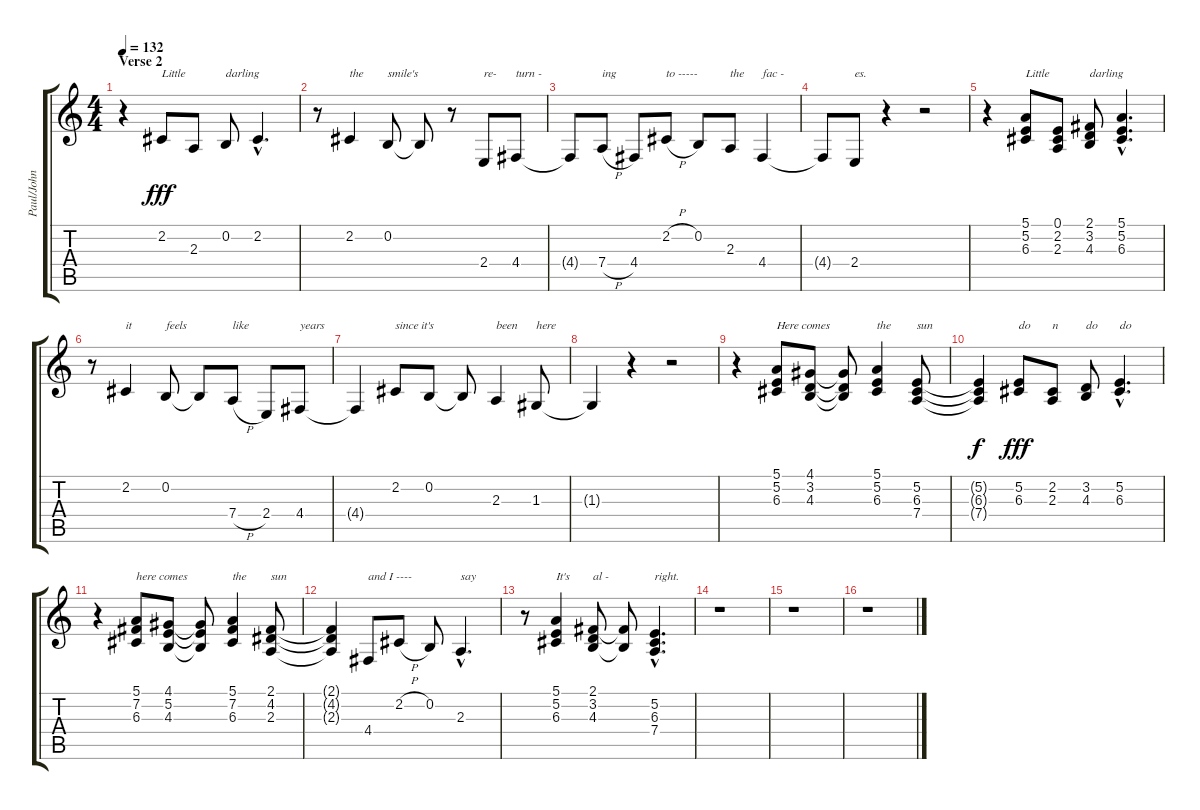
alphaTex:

\track ("Paul/John" "Paul/John") {instrument tenorsax}
\staff {score tabs}
\tuning (E4 B3 G3 D3 A2 E2) {hide}
\ts (4 4)
\section ("" "Verse 2")
\tempo 132
\clef g2
\ks c
r.4{dy fff} 2.2.8{txt "Little"} 2.3.8 0.2.8{txt "darling"} 2.2{hac}.4{d} |
r.8 2.2.4{txt "the"} 0.2.8{txt "smile's"} 0.2{t}.8 r.8{txt " "} 2.4.8{txt "re-"} 4.4.8{txt "turn -"} |
4.4{t}.8 7.4{h}.8{txt "ing"} 4.4.8 2.2{h}.8{txt "to -----"} 0.2.8 2.3.8{txt "the"} 4.4.4{txt "fac -"} |
4.4{t}.8 2.4.8{txt "es."} r.4 r.2 |
r.4 (5.1 5.2 6.3).8{txt "Little"} (0.1 2.2 2.3).8 (2.1 3.2 4.3).8{txt "darling"} (5.1{hac} 5.2{hac} 6.3{hac}).4{d} |
r.8 2.2.4{txt "it"} 0.2.8{txt "feels"} 0.2{t}.8 7.4{h}.8{txt "like"} 2.4.8 4.4.8{txt "years"} |
4.4{t}.4 2.2.8{txt "since it's"} 0.2.8 0.2{t}.8 2.3.4{txt "been"} 1.3.8{txt "here"} |
1.3{t}.4 r.4 r.2 |
r.4 (5.1 5.2 6.3).8{txt "Here comes"} (4.1 3.2 4.3).8 (4.1{t} 3.2{t} 4.3{t}).8 (5.1 5.2 6.3).4{txt "the"} (5.2 6.3 7.4).8{txt "sun"} |
(5.2{t} 6.3{t} 7.4{t}).4{dy f} (5.2 6.3).8{txt "do" dy fff} (2.2 2.3).8{txt "n"} (3.2 4.3).8{txt "do"} (5.2{hac} 6.3{hac}).4{d txt "do"} |
r.4 (5.1 7.2 6.3).8{txt "here comes"} (4.1 5.2 4.3).8 (4.1{t} 5.2{t} 4.3{t}).8 (5.1 7.2 6.3).4{txt "the"} (2.1 4.2 2.3).8{txt "sun"} |
(2.1{t} 4.2{t} 2.3{t}).4 4.4.8{txt "and I ----"} 2.2{h}.8 0.2.8 2.3{hac}.4{d txt "say"} |
r.8 (5.1 5.2 6.3).4{txt "It's"} (2.1 3.2 4.3).8{txt "al -"} (2.1{t} 4.3{t}).8 (5.2{hac} 6.3{hac} 7.4{hac}).4{d txt "right."} |
r.1 |
r.1 |
r.1
